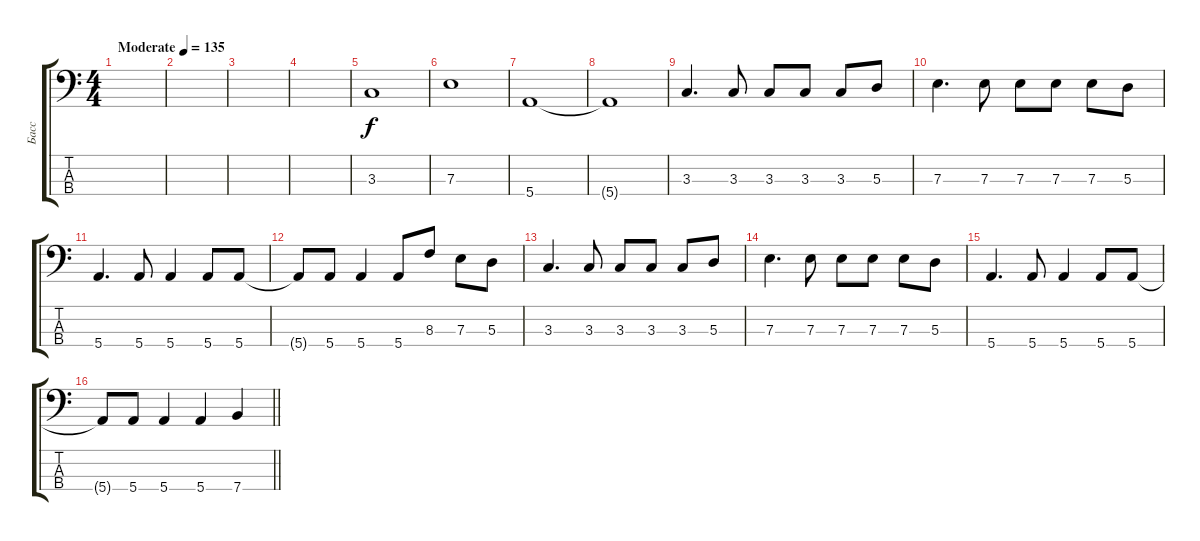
\track ("Басс" "Басс") {instrument electricbassfinger}
\staff {score tabs}
\tuning (G2 D2 A1 E1) {hide}
\ts (4 4)
\tempo (135 "Moderate")
\clef f4
\ks c
|
|
|
|
3.3.1 |
7.3.1 |
5.4.1 |
5.4{t}.1 |
3.3.4{d} 3.3.8 3.3.8 3.3.8 3.3.8 5.3.8 |
7.3.4{d} 7.3.8 7.3.8 7.3.8 7.3.8 5.3.8 |
5.4.4{d} 5.4.8 5.4.4 5.4.8 5.4.8 |
5.4{t}.8 5.4.8 5.4.4 5.4.8 8.3.8 7.3.8 5.3.8 |
3.3.4{d} 3.3.8 3.3.8 3.3.8 3.3.8 5.3.8 |
7.3.4{d} 7.3.8 7.3.8 7.3.8 7.3.8 5.3.8 |
5.4.4{d} 5.4.8 5.4.4 5.4.8 5.4.8 |
\barLineRight lightlight
5.4{t}.8 5.4.8 5.4.4 5.4.4 7.4.4
